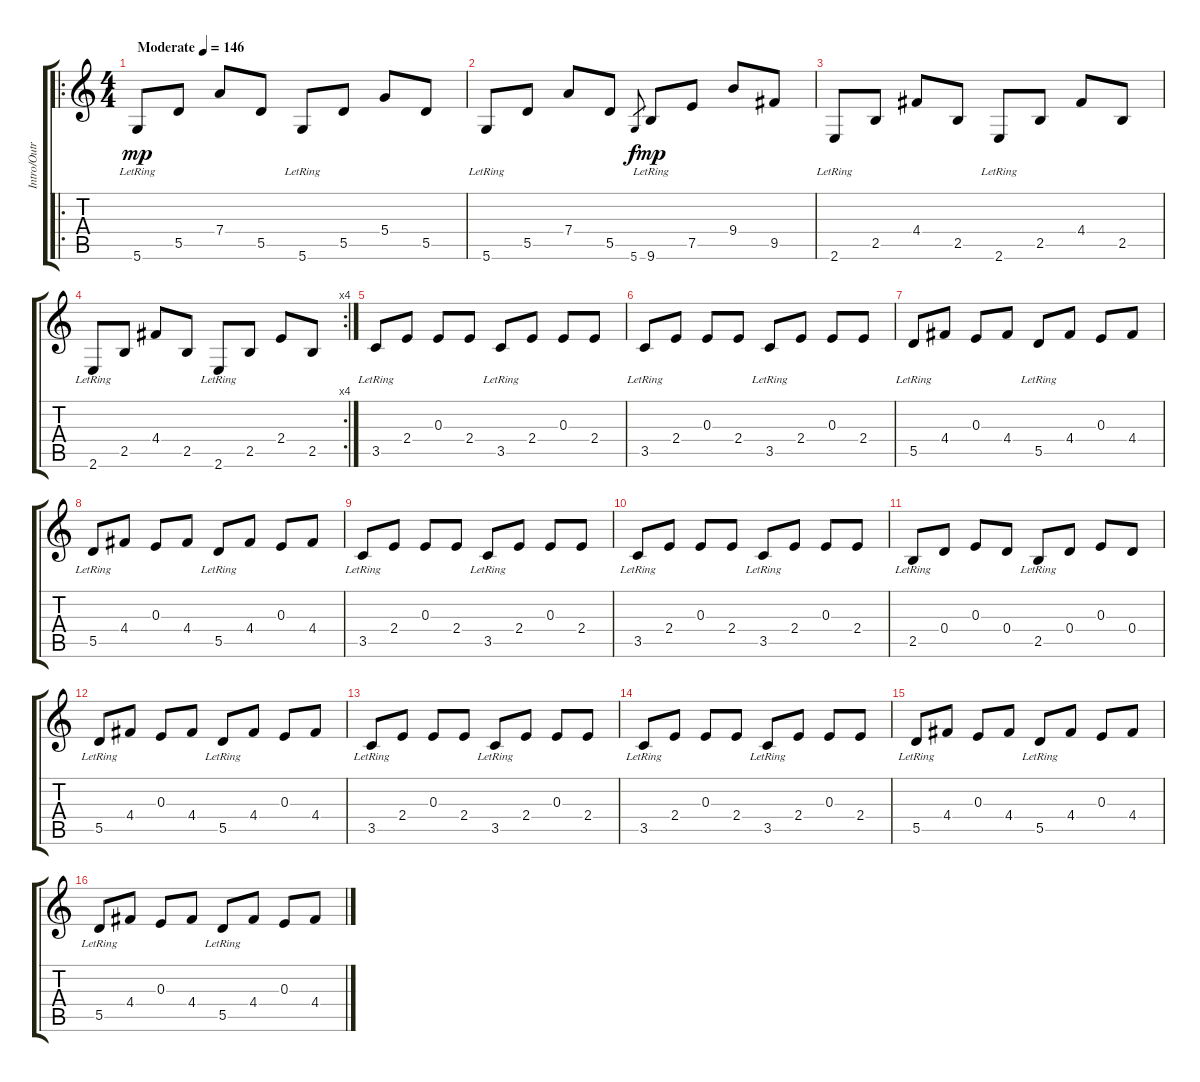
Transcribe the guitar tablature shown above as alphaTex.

\track ("Intro/Outro Guitar" "Intro/Outr") {instrument electricguitarjazz}
\staff {score tabs}
\tuning (E4 B3 E3 D3 A2 D2) {hide}
\ro
\ts (4 4)
\tempo (146 "Moderate")
\clef g2
\ks c
5.6{lr}.8{dy mp instrument electricguitarjazz} 5.5.8 7.4.8 5.5.8 5.6{lr}.8 5.5.8 5.4.8 5.5.8 |
5.6{lr}.8 5.5.8 7.4.8 5.5.8 5.6.8{gr dy f} 9.6{lr}.8{dy mp} 7.5.8 9.4.8 9.5.8 |
2.6{lr}.8 2.5.8 4.4.8 2.5.8 2.6{lr}.8 2.5.8 4.4.8 2.5.8 |
\rc 4
2.6{lr}.8 2.5.8 4.4.8 2.5.8 2.6{lr}.8 2.5.8 2.4.8 2.5.8 |
3.5{lr}.8 2.4.8 0.3.8 2.4.8 3.5{lr}.8 2.4.8 0.3.8 2.4.8 |
3.5{lr}.8 2.4.8 0.3.8 2.4.8 3.5{lr}.8 2.4.8 0.3.8 2.4.8 |
5.5{lr}.8 4.4.8 0.3.8 4.4.8 5.5{lr}.8 4.4.8 0.3.8 4.4.8 |
5.5{lr}.8 4.4.8 0.3.8 4.4.8 5.5{lr}.8 4.4.8 0.3.8 4.4.8 |
3.5{lr}.8 2.4.8 0.3.8 2.4.8 3.5{lr}.8 2.4.8 0.3.8 2.4.8 |
3.5{lr}.8 2.4.8 0.3.8 2.4.8 3.5{lr}.8 2.4.8 0.3.8 2.4.8 |
2.5{lr}.8 0.4.8 0.3.8 0.4.8 2.5{lr}.8 0.4.8 0.3.8 0.4.8 |
5.5{lr}.8 4.4.8 0.3.8 4.4.8 5.5{lr}.8 4.4.8 0.3.8 4.4.8 |
3.5{lr}.8 2.4.8 0.3.8 2.4.8 3.5{lr}.8 2.4.8 0.3.8 2.4.8 |
3.5{lr}.8 2.4.8 0.3.8 2.4.8 3.5{lr}.8 2.4.8 0.3.8 2.4.8 |
5.5{lr}.8 4.4.8 0.3.8 4.4.8 5.5{lr}.8 4.4.8 0.3.8 4.4.8 |
5.5{lr}.8 4.4.8 0.3.8 4.4.8 5.5{lr}.8 4.4.8 0.3.8 4.4.8
